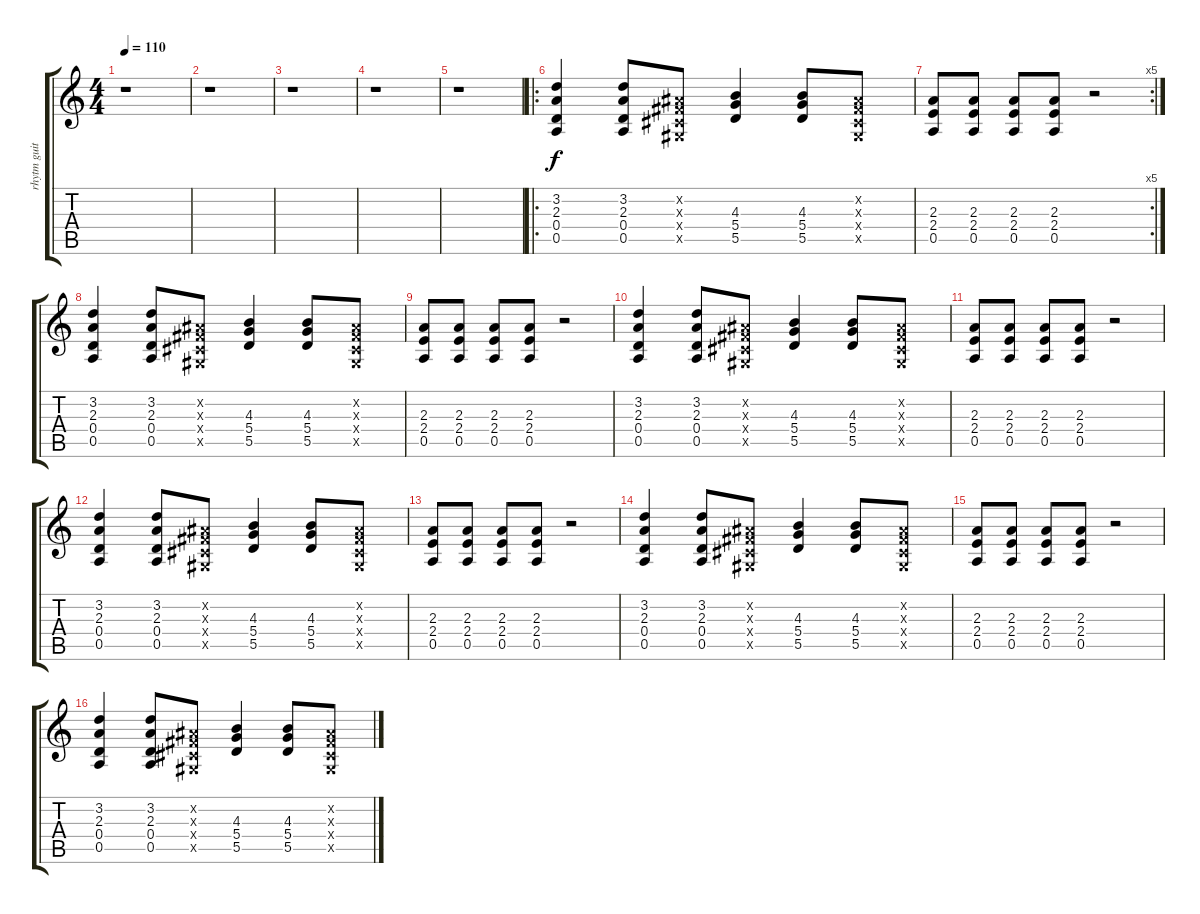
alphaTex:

\track ("rhytm guitar" "rhytm guit") {instrument distortionguitar}
\staff {score tabs}
\tuning (E4 B3 G3 D3 A2 E2) {hide}
\ts (4 4)
\tempo 110
\clef g2
\ks c
r.1{dy f instrument distortionguitar} |
r.1 |
r.1 |
r.1 |
r.1 |
\ro
(3.2 2.3 0.4 0.5).4 (3.2 2.3 0.4 0.5).8 (-1.2{x} -1.3{x} -1.4{x} -1.5{x}).8 (4.3 5.4 5.5).4 (4.3 5.4 5.5).8 (-1.2{x} -1.3{x} -1.4{x} -1.5{x}).8 |
\rc 5
(2.3 2.4 0.5).8 (2.3 2.4 0.5).8 (2.3 2.4 0.5).8 (2.3 2.4 0.5).8 r.2 |
(3.2 2.3 0.4 0.5).4 (3.2 2.3 0.4 0.5).8 (-1.2{x} -1.3{x} -1.4{x} -1.5{x}).8 (4.3 5.4 5.5).4 (4.3 5.4 5.5).8 (-1.2{x} -1.3{x} -1.4{x} -1.5{x}).8 |
(2.3 2.4 0.5).8 (2.3 2.4 0.5).8 (2.3 2.4 0.5).8 (2.3 2.4 0.5).8 r.2 |
(3.2 2.3 0.4 0.5).4 (3.2 2.3 0.4 0.5).8 (-1.2{x} -1.3{x} -1.4{x} -1.5{x}).8 (4.3 5.4 5.5).4 (4.3 5.4 5.5).8 (-1.2{x} -1.3{x} -1.4{x} -1.5{x}).8 |
(2.3 2.4 0.5).8 (2.3 2.4 0.5).8 (2.3 2.4 0.5).8 (2.3 2.4 0.5).8 r.2 |
(3.2 2.3 0.4 0.5).4 (3.2 2.3 0.4 0.5).8 (-1.2{x} -1.3{x} -1.4{x} -1.5{x}).8 (4.3 5.4 5.5).4 (4.3 5.4 5.5).8 (-1.2{x} -1.3{x} -1.4{x} -1.5{x}).8 |
(2.3 2.4 0.5).8 (2.3 2.4 0.5).8 (2.3 2.4 0.5).8 (2.3 2.4 0.5).8 r.2 |
(3.2 2.3 0.4 0.5).4 (3.2 2.3 0.4 0.5).8 (-1.2{x} -1.3{x} -1.4{x} -1.5{x}).8 (4.3 5.4 5.5).4 (4.3 5.4 5.5).8 (-1.2{x} -1.3{x} -1.4{x} -1.5{x}).8 |
(2.3 2.4 0.5).8 (2.3 2.4 0.5).8 (2.3 2.4 0.5).8 (2.3 2.4 0.5).8 r.2 |
(3.2 2.3 0.4 0.5).4 (3.2 2.3 0.4 0.5).8 (-1.2{x} -1.3{x} -1.4{x} -1.5{x}).8 (4.3 5.4 5.5).4 (4.3 5.4 5.5).8 (-1.2{x} -1.3{x} -1.4{x} -1.5{x}).8
